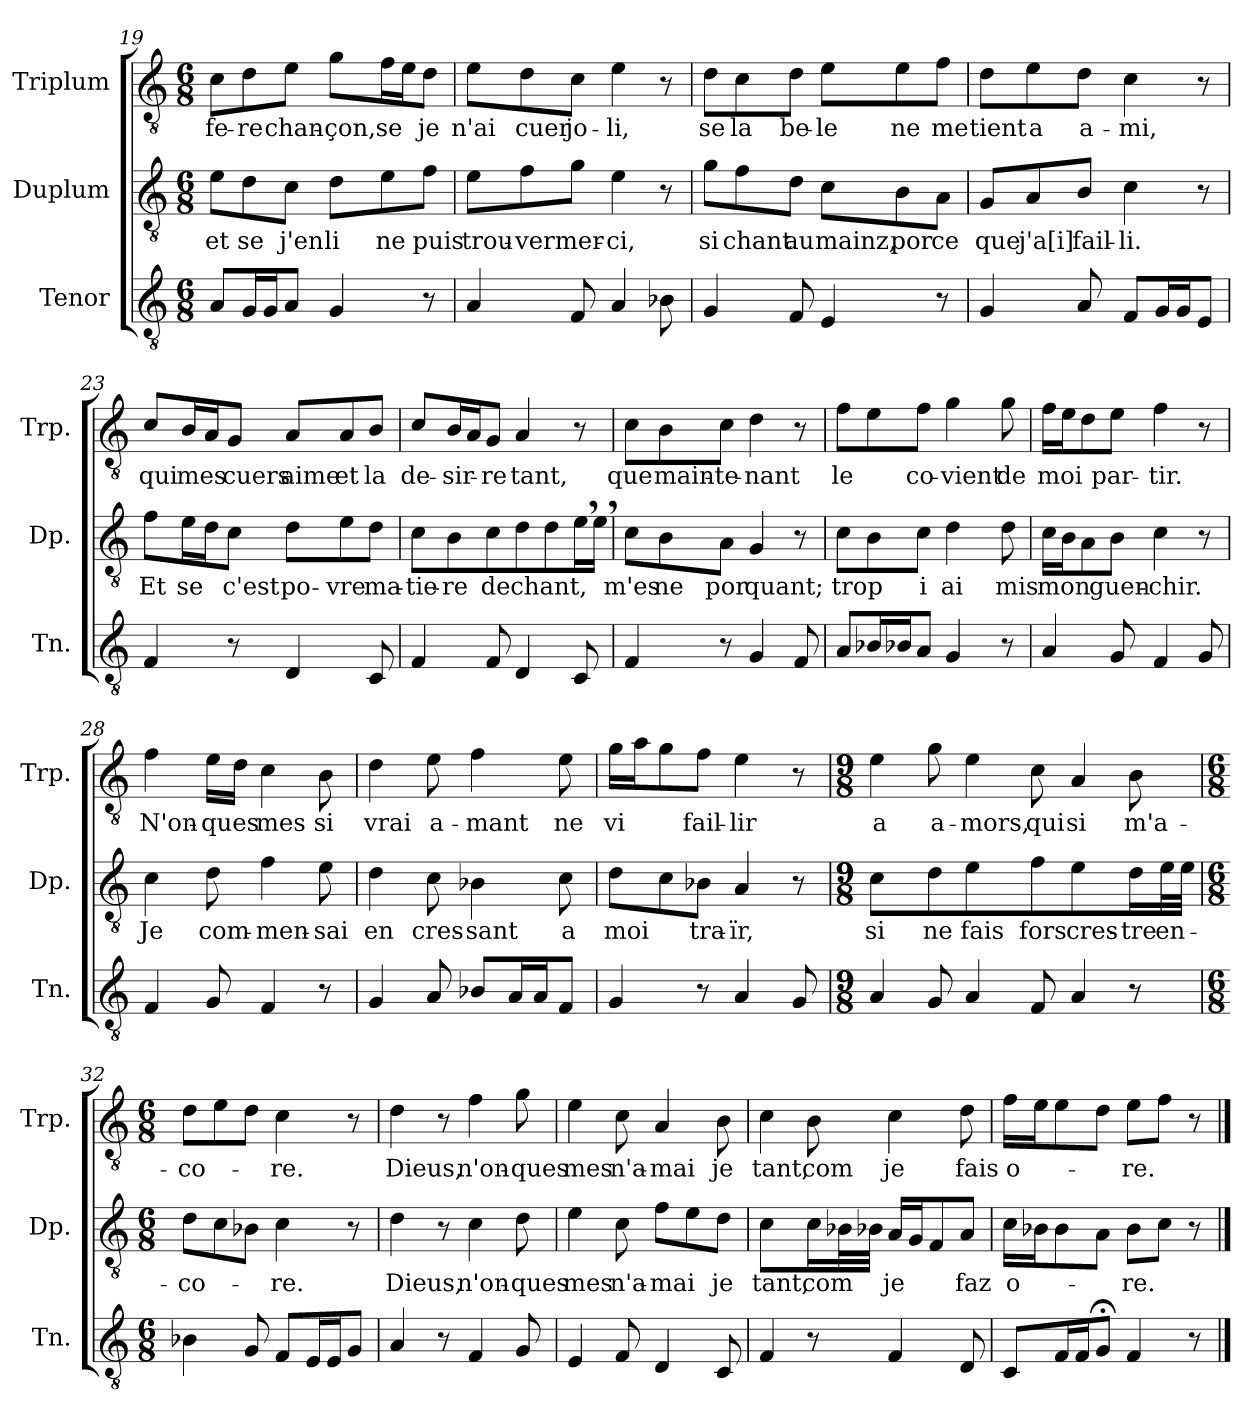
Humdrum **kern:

**kern	**kern	**text	**kern	**text
*part3	*part2	*part2	*part1	*part1
*staff3	*staff2	*staff2	*staff1	*staff1
*I"Tenor	*I"Duplum	*	*I"Triplum	*
*I'Tn.	*I'Dp.	*	*I'Trp.	*
*clefGv2	*clefGv2	*	*clefGv2	*
*k[]	*k[]	*	*k[]	*
*M6/8	*M6/8	*	*M6/8	*
=19	=19	=19	=19	=19
!	!	!LO:LY:b	!	!LO:LY:b
8A/L	8e\L	et	8c\L	fe-
!	!	!LO:LY:b	!	!LO:LY:b
*tremolo	*	*	*	*
16G/	8d\	se	8d\	-re
16G/	.	.	.	.
*Xtremolo	*	*	*	*
!	!	!LO:LY:b	!	!LO:LY:b
8A/J	8c\J	j'en	8e\J	chan-
!	!	!LO:LY:b	!	!LO:LY:b
4G/	8d\L	li	8g\L	-çon,
!	!	!LO:LY:b	!	!LO:LY:b
.	8e\	ne	16f\L	se
.	.	.	16e\J	.
!	!	!LO:LY:b	!	!LO:LY:b
8r	8f\J	puis	8d\J	je
=20	=20	=20	=20	=20
!	!	!LO:LY:b	!	!LO:LY:b
4A/	8e\L	trou-	8e\L	n'ai
!	!	!LO:LY:b	!	!LO:LY:b
.	8f\	-ver	8d\	cuer
!	!	!LO:LY:b	!	!LO:LY:b
8F/	8g\J	mer-	8c\J	jo-
!	!	!LO:LY:b	!	!LO:LY:b
4A/	4e\	-ci,	4e\	-li,
8B-X\	8r	.	8r	.
!!LO:LB:g=z
=21	=21	=21	=21	=21
!	!	!LO:LY:b	!	!LO:LY:b
4G/	8g\L	si	8d\L	se
!	!	!LO:LY:b	!	!LO:LY:b
.	8f\	chant	8c\	la
!	!	!LO:LY:b	!	!LO:LY:b
8F/	8d\J	au	8d\J	be-
!	!	!LO:LY:b	!	!LO:LY:b
4E/	8c\L	mainz,	8e\L	-le
!	!	!LO:LY:b	!	!LO:LY:b
.	8B\	por	8e\	ne
!	!	!LO:LY:b	!	!LO:LY:b
8r	8A\J	ce	8f\J	me
=22	=22	=22	=22	=22
!	!	!LO:LY:b	!	!LO:LY:b
4G/	8G/L	que	8d\L	tient
!	!	!LO:LY:b	!	!LO:LY:b
.	8A/	j'a[i]	8e\	a
!	!	!LO:LY:b	!	!LO:LY:b
8A/	8B/J	fail-	8d\J	a-
!	!	!LO:LY:b	!	!LO:LY:b
8F/L	4c\	-li.	4c\	-mi,
*tremolo	*	*	*	*
16G/	.	.	.	.
16G/	.	.	.	.
*Xtremolo	*	*	*	*
8E/J	8r	.	8r	.
=23	=23	=23	=23	=23
!	!	!LO:LY:b	!	!LO:LY:b
4F/	8f\L	Et	8c/L	qui
!	!	!LO:LY:b	!	!LO:LY:b
.	16e\L	se	16B/L	mes
.	16d\J	.	16A/J	.
!	!	!LO:LY:b	!	!LO:LY:b
8r	8c\J	c'est	8G/J	cuers
!	!	!LO:LY:b	!	!LO:LY:b
4D/	8d\L	po-	8A/L	aime
!	!	!LO:LY:b	!	!LO:LY:b
.	8e\	-vre	8A/	et
!	!	!LO:LY:b	!	!LO:LY:b
8C/	8d\J	ma-	8B/J	la
=24	=24	=24	=24	=24
!	!	!LO:LY:b	!	!LO:LY:b
4F/	8c\L	-tie-	8c/L	de-
!	!	!LO:LY:b	!	!LO:LY:b
.	8B\	-re	16B/L	-sir-
.	.	.	16A/J	.
!	!	!LO:LY:b	!	!LO:LY:b
8F/	8c\J	de	8G/J	-re
!	!	!LO:LY:b	!	!LO:LY:b
4D/	8d\L	chant,	4A/	tant,
.	8d\	.	.	.
*	*tremolo	*	*	*
8C/	16e,\	.	8r	.
.	16e,\JJ	.	.	.
*	*Xtremolo	*	*	*
!!LO:LB:g=z
=25	=25	=25	=25	=25
!	!	!LO:LY:b	!	!LO:LY:b
4F/	8c\L	m'es	8c\L	que
!	!	!LO:LY:b	!	!LO:LY:b
.	8B\	ne	8B\	main-
!	!	!LO:LY:b	!	!LO:LY:b
8r	8A\J	por	8c\J	-te-
!	!	!LO:LY:b	!	!LO:LY:b
4G/	4G/	quant;	4d\	-nant
8F/	8r	.	8r	.
=26	=26	=26	=26	=26
!	!	!LO:LY:b	!	!LO:LY:b
8A/L	8c\L	trop	8f\L	le
*tremolo	*	*	*	*
16B-X/	8B\	.	8e\	.
16B-X/	.	.	.	.
*Xtremolo	*	*	*	*
!	!	!LO:LY:b	!	!LO:LY:b
8A/J	8c\J	i	8f\J	co-
!	!	!LO:LY:b	!	!LO:LY:b
4G/	4d\	ai	4g\	-vient
!	!	!LO:LY:b	!	!LO:LY:b
8r	8d\	mis	8g\	de
=27	=27	=27	=27	=27
!	!	!LO:LY:b	!	!LO:LY:b
4A/	16c\LL	mon	16f\LL	moi
.	16B\J	.	16e\J	.
.	8A\	.	8d\	.
!	!	!LO:LY:b	!	!LO:LY:b
8G/	8B\J	guen-	8e\J	par-
!	!	!LO:LY:b	!	!LO:LY:b
4F/	4c\	-chir.	4f\	-tir.
8G/	8r	.	8r	.
=28	=28	=28	=28	=28
!	!	!LO:LY:b	!	!LO:LY:b
4F/	4c\	Je	4f\	N'on-
!	!	!LO:LY:b	!	!LO:LY:b
8G/	8d\	com-	16e\LL	-ques
.	.	.	16d\JJ	.
!	!	!LO:LY:b	!	!LO:LY:b
4F/	4f\	-men-	4c\	mes
!	!	!LO:LY:b	!	!LO:LY:b
8r	8e\	-sai	8B\	si
=29	=29	=29	=29	=29
!	!	!LO:LY:b	!	!LO:LY:b
4G/	4d\	en	4d\	vrai
!	!	!LO:LY:b	!	!LO:LY:b
8A/	8c\	cres-	8e\	a-
!	!	!LO:LY:b	!	!LO:LY:b
8B-X/L	4B-i\	-sant	4f\	-mant
*tremolo	*	*	*	*
16A/	.	.	.	.
16A/	.	.	.	.
*Xtremolo	*	*	*	*
!	!	!LO:LY:b	!	!LO:LY:b
8F/J	8c\	a	8e\	ne
!!LO:PB:g=z
=30	=30	=30	=30	=30
!	!	!LO:LY:b	!	!LO:LY:b
4G/	8d\L	moi	16g\LL	vi
.	.	.	16a\J	.
.	8c\	.	8g\	.
!	!	!LO:LY:b	!	!LO:LY:b
8r	8B-i\J	tra-	8f\J	fail-
!	!	!LO:LY:b	!	!LO:LY:b
4A/	4A/	-ïr,	4e\	-lir
8G/	8r	.	8r	.
=31	=31	=31	=31	=31
*M9/8	*M9/8	*	*M9/8	*
!	!	!LO:LY:b	!	!LO:LY:b
4A/	4c\	si	4e\	a
!	!	!LO:LY:b	!	!LO:LY:b
8G/	8d\	ne	8g\	a-
!	!	!LO:LY:b	!	!LO:LY:b
4A/	4e\	fais	4e\	-mors,
!	!	!LO:LY:b	!	!LO:LY:b
8F/	8f\	fors	8c\	qui
!	!	!LO:LY:b	!	!LO:LY:b
4A/	4e\	cres-	4A/	si
!	!	!LO:LY:b	!	!LO:LY:b
8r	16d\LL	-tre	8B\	m'a-
!	!	!LO:LY:b	!	!
*	*tremolo	*	*	*
.	32e\	en-	.	.
.	32e\JJJ	.	.	.
*	*Xtremolo	*	*	*
=32	=32	=32	=32	=32
*M6/8	*M6/8	*	*M6/8	*
!	!	!LO:LY:b	!	!LO:LY:b
4B-X\	8d\L	-co-	8d\L	-co-
.	8c\	.	8e\	.
8G/	8B-i\J	.	8d\J	.
!	!	!LO:LY:b	!	!LO:LY:b
8F/L	4c\	-re.	4c\	-re.
*tremolo	*	*	*	*
16E/	.	.	.	.
16E/	.	.	.	.
*Xtremolo	*	*	*	*
8G/J	8r	.	8r	.
=33	=33	=33	=33	=33
!	!	!LO:LY:b	!	!LO:LY:b
4A/	4d\	Dieus,	4d\	Dieus,
8r	8r	.	8r	.
!	!	!LO:LY:b	!	!LO:LY:b
4F/	4c\	n'on-	4f\	n'on-
!	!	!LO:LY:b	!	!LO:LY:b
8G/	8d\	-ques	8g\	-ques
=34	=34	=34	=34	=34
!	!	!LO:LY:b	!	!LO:LY:b
4E/	4e\	mes	4e\	mes
!	!	!LO:LY:b	!	!LO:LY:b
8F/	8c\	n'a-	8c\	n'a-
!	!	!LO:LY:b	!	!LO:LY:b
4D/	8f\L	-mai	4A/	-mai
.	8e\	.	.	.
!	!	!LO:LY:b	!	!LO:LY:b
8C/	8d\J	je	8B\	je
!!LO:LB:g=z
=35	=35	=35	=35	=35
!	!	!LO:LY:b	!	!LO:LY:b
4F/	4c\	tant,	4c\	tant,
!	!	!LO:LY:b	!	!LO:LY:b
8r	16c\LL	com	8B\	com
*	*tremolo	*	*	*
.	32B-X\	.	.	.
.	32B-X\JJJ	.	.	.
*	*Xtremolo	*	*	*
!	!	!LO:LY:b	!	!LO:LY:b
4F/	16A/LL	je	4c\	je
.	16G/J	.	.	.
.	8F/	.	.	.
!	!	!LO:LY:b	!	!LO:LY:b
8D/	8A/J	faz	8d\	fais
=36	=36	=36	=36	=36
!	!	!LO:LY:b	!	!LO:LY:b
8C/L	16c\LL	o-	16f\LL	o-
.	16B-X\J	.	16e\J	.
*tremolo	*	*	*	*
16F/	8B-\	.	8e\	.
16F/	.	.	.	.
*Xtremolo	*	*	*	*
8G;</J	8A\J	.	8d\J	.
!	!	!LO:LY:b	!	!LO:LY:b
4F/	8B-\L	-re.	8e\L	-re.
.	8c\J	.	8f\J	.
8r	8r	.	8r	.
==	==	==	==	==
*-	*-	*-	*-	*-
